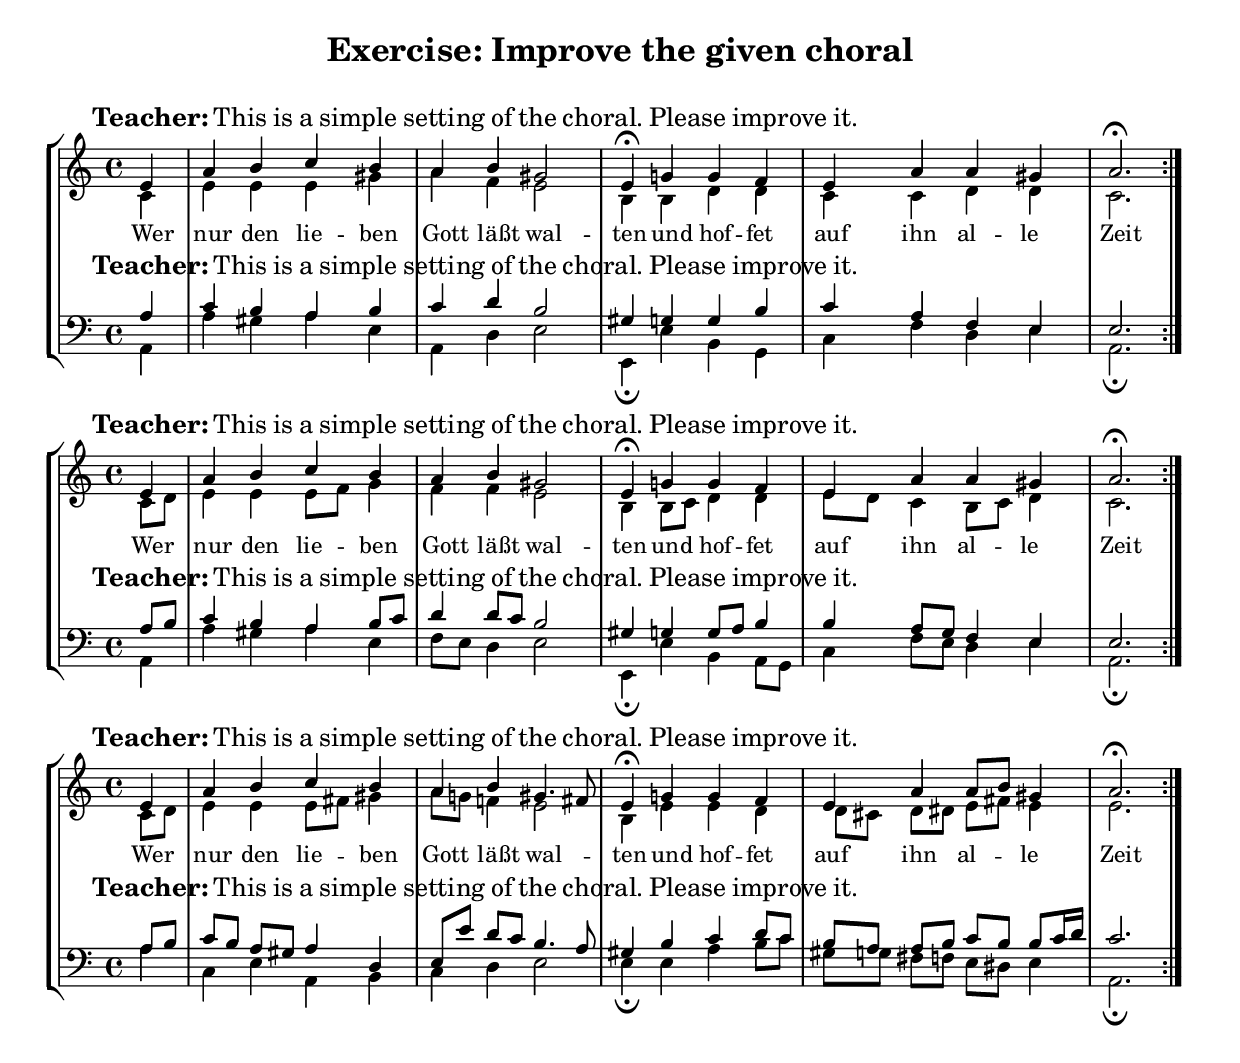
%% DO NOT EDIT this file manually; it is automatically
%% generated from LSR http://lsr.dsi.unimi.it
%% Make any changes in LSR itself, or in Documentation/snippets/new/ ,
%% and then run scripts/auxiliar/makelsr.py
%%
%% This file is in the public domain.
\version "2.17.20"

\header {
  lsrtags = "paper-and-layout, staff-notation, syntax-and-expressions"

  texidoc = "
This snippet shows how to achieve vertically aligned StaffGroups with a
SystemStartBar for each StaffGroup, but without connecting them.

"
  doctitle = "Vertical aligned StaffGroups without connecting SystemStartBar"
} % begin verbatim

% by Thomas Morley

#(set-global-staff-size 18)

\paper {
  indent = 0
  ragged-right = ##f
  print-all-headers = ##t
}

\layout {
  \context {
    \Staff
    \consists "Mark_engraver"
    \override RehearsalMark.self-alignment-X = #LEFT
  }
  \context {
    \StaffGroup
    systemStartDelimiterHierarchy =
      #'(SystemStartBrace (SystemStartBracket a b))
  }
  \context {
    \Score
    \override SystemStartBrace.style = #'bar-line
    \override SystemStartBar.stencil = ##f
    \override SystemStartBrace.padding = #-0.1
    \override SystemStartBrace.thickness = #1.6
    \remove "Mark_engraver"
    \override StaffGrouper.staffgroup-staff-spacing.basic-distance = #15
  }
}

%%%% EXAMPLE

txt =
\lyricmode {
  Wer4 nur den lie -- ben Gott läßt wal2 -- ten4
  und4 hof -- fet auf ihn al -- le Zeit2.
}

% First StaffGroup "exercise"

eI =
\relative c' {
        \mark \markup {
                \bold Teacher:
                This is a simple setting of the choral. Please improve it.
                }
        \key a \minor
        \time 4/4
        \voiceOne

        \partial 4
        e4
        a b c b
        a b gis2
        e4\fermata g! g f
        e a a gis
        a2.\fermata
        \bar ":|."
}

eII =
\relative c' {
        \key a \minor
        \time 4/4
        \voiceTwo
        \partial 4
        c4
        e e e gis
        a f e2
        b4 b d d
        c c d d
        c2.
        \bar ":|."
}

eIII =
\relative c' {
        \key a \minor
        \time 4/4
        \clef bass
        \voiceOne

        \partial 4
        a4
        c b a b
        c d b2
        gis4 g g b
        c a f e
        e2.
}

eIV =
\relative c' {
        \key a \minor
        \time 4/4
        \clef bass
        \voiceTwo

        \partial 4
        a,4
        a' gis a e
        a, d e2
        e,4\fermata e' b g
        c f d e
        a,2.\fermata
        \bar ":|."
}

exercise =
\new StaffGroup = "exercise"
<<

  \new Staff
    <<
      \new Voice \eI
      \new Voice \eII
    >>

  \new Lyrics \txt

  \new Staff
    <<
      \new Voice \eIII
      \new Voice \eIV
    >>
>>

% Second StaffGRoup "simple Bach"

sbI =
\relative c' {
        \mark \markup { \bold" Pupil:" Here's my version! }
        \key a \minor
        \time 4/4
        \voiceOne

        \partial 4
        e4
        a b c b
        a b gis2
        e4\fermata g! g f
        e a a gis
        a2.\fermata
        \bar ":|."
}

sbII =
\relative c' {
        \key a \minor
        \time 4/4
        \voiceTwo
        \partial 4
        c8 d
        e4 e e8 f g4
        f f e2
        b4 b8 c d4 d
        e8 d c4 b8 c d4
        c2.
        \bar ":|."
}

sbIII =
\relative c' {
        \key a \minor
        \time 4/4
        \clef bass
        \voiceOne

        \partial 4
        a8 b
        c4 b a b8 c
        d4 d8 c b2
        gis4 g g8 a b4
        b a8 g f4 e
        e2.
}

sbIV =
\relative c' {
        \key a \minor
        \time 4/4
        \clef bass
        \voiceTwo

        \partial 4
        a,4
        a' gis a e
        f8 e d4 e2
        e,4\fermata e' b a8 g
        c4 f8 e d4 e
        a,2.\fermata
        \bar ":|."
}

simpleBach =
\new StaffGroup = "simple Bach"
<<

  \new Staff
    <<
      \new Voice \sbI
      \new Voice \sbII
    >>

  \new Lyrics \txt

  \new Staff
    <<
      \new Voice \sbIII
      \new Voice \sbIV
    >>
>>

% Third StaffGroup "chromatic Bach"

cbI =
\relative c' {
        \mark \markup {
                \bold "Teacher:"
                \column {
                        "Well, you simply copied and transposed a version of J.S.Bach."
                        "Do you know this one?"
                }
        }
        \key a \minor
        \time 4/4
        \voiceOne

        \partial 4
        e4
        a b c b
        a b gis4. fis8
        e4\fermata g! g f
        e a a8 b gis4
        a2.\fermata
        \bar ":|."
}

cbII =
\relative c' {
        \key a \minor
        \time 4/4
        \voiceTwo
        \partial 4
        c8 d
        e4 e e8 fis gis4
        a8 g! f!4 e2
        b4 e e d
        d8[ cis] d dis e fis e4
        e2.
        \bar ":|."
}

cbIII =
\relative c' {
        \key a \minor
        \time 4/4
        \clef bass
        \voiceOne

        \partial 4
        a8 b
        c[ b] a gis8 a4 d,
        e8[ e'] d c b4. a8
        gis4 b c d8 c
        b[ a] a b c b b c16 d
        c2.
}

cbIV =
\relative c' {
        \key a \minor
        \time 4/4
        \clef bass
        \voiceTwo

        \partial 4
        a4
        c, e a, b
        c d e2
        e4\fermata e a b8 c
        gis[ g] fis f e dis e4
        a,2.\fermata
        \bar ":|."
}

chromaticBach =
\new StaffGroup = "chromatic Bach"
<<

  \new Staff
    <<
      \new Voice \cbI
      \new Voice \cbII
    >>

  \new Lyrics \txt

  \new Staff
    <<
      \new Voice \cbIII
      \new Voice \cbIV
    >>
>>


% Score

\score {
        <<
        \exercise
        \simpleBach
        \chromaticBach
        >>
        \header {
                title = \markup
                           \column {
                             \combine \null \vspace #1
                             "Exercise: Improve the given choral"
                             " "
                            }
        }
        \layout {
                \context {
                        \Lyrics
                        \override LyricText.X-offset = #-1
                }
        }
}
